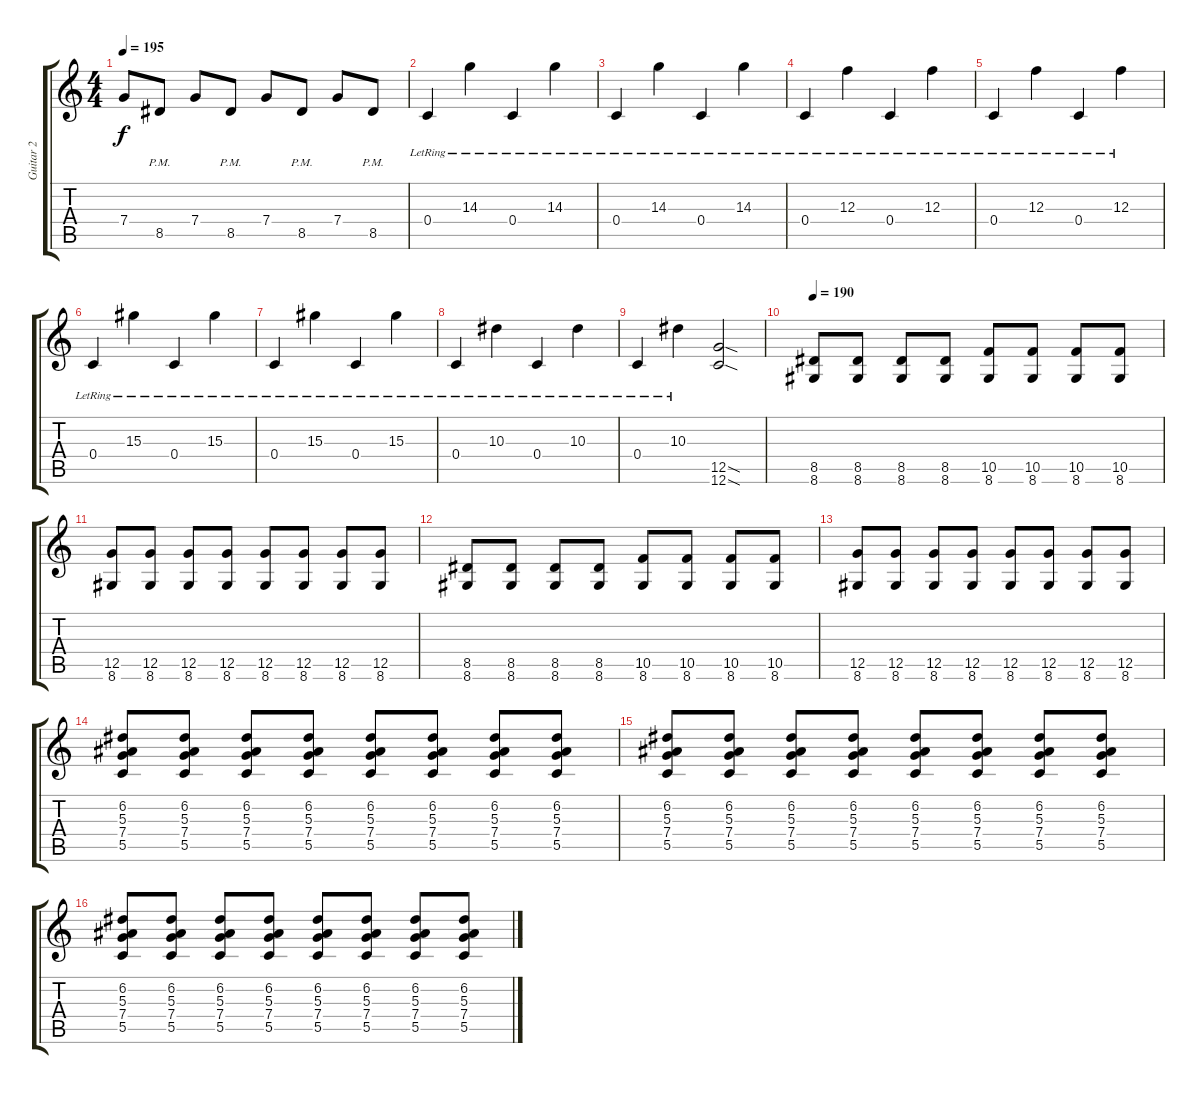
\track ("Guitar 2" "Guitar 2") {instrument distortionguitar}
\staff {score tabs}
\tuning (D4 A3 F3 C3 G2 C2) {hide}
\ts (4 4)
\tempo 195
\clef g2
\ks c
7.4.8{dy f} 8.5{pm}.8 7.4.8 8.5{pm}.8 7.4.8 8.5{pm}.8 7.4.8 8.5{pm}.8 |
0.4{lr}.4{volume 16 balance 8} 14.3{lr}.4 0.4{lr}.4 14.3{lr}.4 |
0.4{lr}.4 14.3{lr}.4 0.4{lr}.4 14.3{lr}.4 |
0.4{lr}.4 12.3{lr}.4 0.4{lr}.4 12.3{lr}.4 |
0.4{lr}.4 12.3{lr}.4 0.4{lr}.4 12.3{lr}.4 |
0.4{lr}.4 15.3{lr}.4 0.4{lr}.4 15.3{lr}.4 |
0.4{lr}.4 15.3{lr}.4 0.4{lr}.4 15.3{lr}.4 |
0.4{lr}.4 10.3{lr}.4 0.4{lr}.4 10.3{lr}.4 |
0.4{lr}.4 10.3{lr}.4 (12.5{sod} 12.6{sod}).2{volume 16} |
\tempo 190
(8.5 8.6).8{balance 5} (8.5 8.6).8 (8.5 8.6).8 (8.5 8.6).8 (10.5 8.6).8 (10.5 8.6).8 (10.5 8.6).8 (10.5 8.6).8 |
(12.5 8.6).8 (12.5 8.6).8 (12.5 8.6).8 (12.5 8.6).8 (12.5 8.6).8 (12.5 8.6).8 (12.5 8.6).8 (12.5 8.6).8 |
(8.5 8.6).8 (8.5 8.6).8 (8.5 8.6).8 (8.5 8.6).8 (10.5 8.6).8 (10.5 8.6).8 (10.5 8.6).8 (10.5 8.6).8 |
(12.5 8.6).8 (12.5 8.6).8 (12.5 8.6).8 (12.5 8.6).8 (12.5 8.6).8 (12.5 8.6).8 (12.5 8.6).8 (12.5 8.6).8 |
(6.2 5.3 7.4 5.5).8 (6.2 5.3 7.4 5.5).8 (6.2 5.3 7.4 5.5).8 (6.2 5.3 7.4 5.5).8 (6.2 5.3 7.4 5.5).8 (6.2 5.3 7.4 5.5).8 (6.2 5.3 7.4 5.5).8 (6.2 5.3 7.4 5.5).8 |
(6.2 5.3 7.4 5.5).8 (6.2 5.3 7.4 5.5).8 (6.2 5.3 7.4 5.5).8 (6.2 5.3 7.4 5.5).8 (6.2 5.3 7.4 5.5).8 (6.2 5.3 7.4 5.5).8 (6.2 5.3 7.4 5.5).8 (6.2 5.3 7.4 5.5).8 |
(6.2 5.3 7.4 5.5).8 (6.2 5.3 7.4 5.5).8 (6.2 5.3 7.4 5.5).8 (6.2 5.3 7.4 5.5).8 (6.2 5.3 7.4 5.5).8 (6.2 5.3 7.4 5.5).8 (6.2 5.3 7.4 5.5).8 (6.2 5.3 7.4 5.5).8
